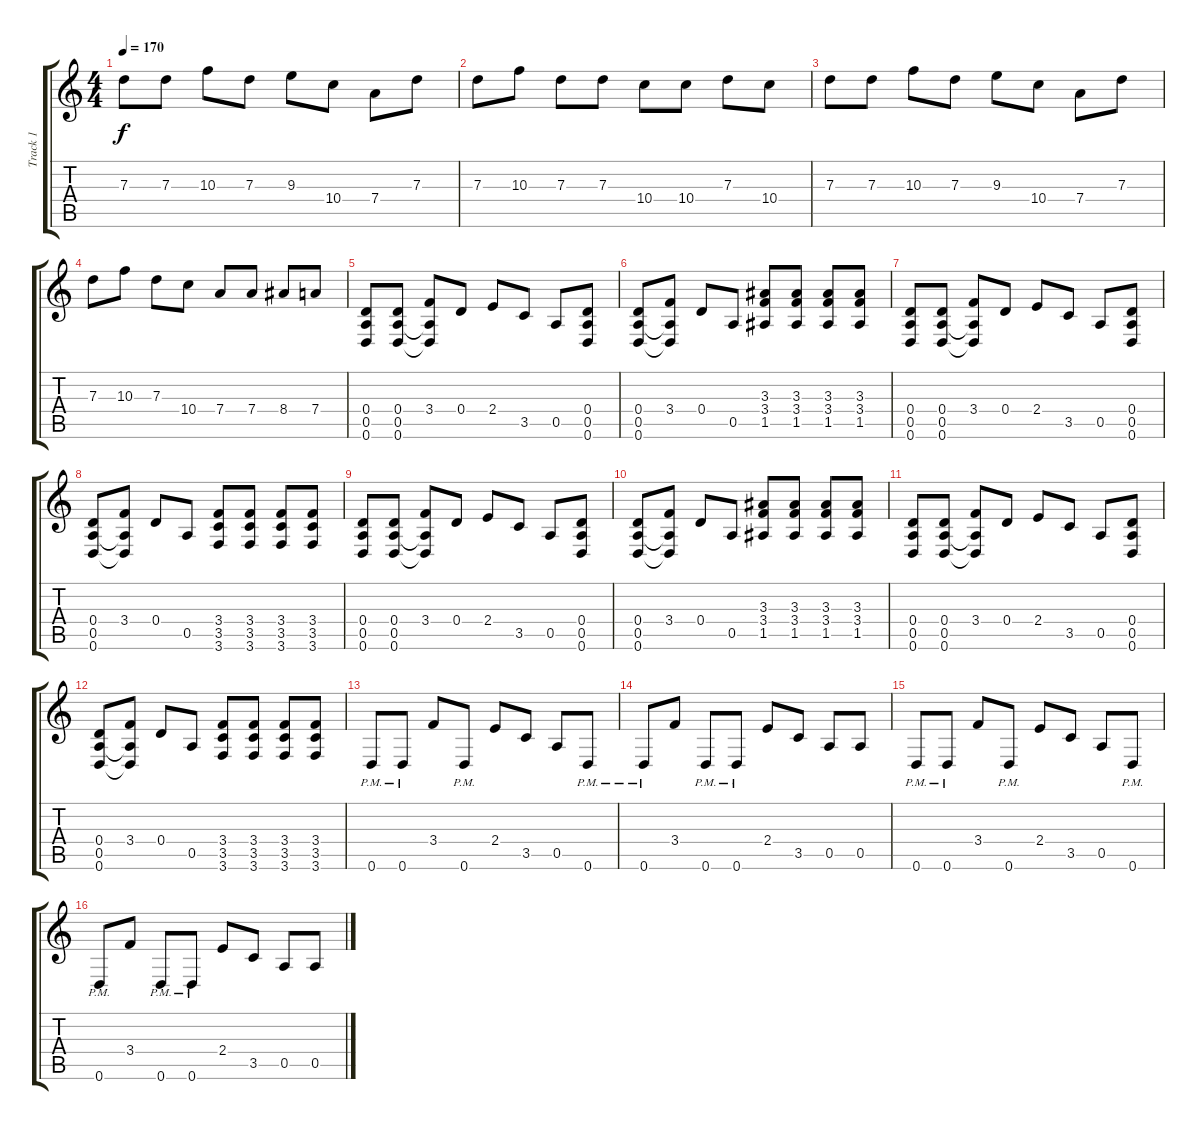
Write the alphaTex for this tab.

\track ("Track 1" "Track 1") {instrument overdrivenguitar}
\staff {score tabs}
\tuning (E4 B3 G3 D3 A2 D2) {hide}
\ts (4 4)
\tempo 170
\clef g2
\ks c
7.3.8{dy f} 7.3.8 10.3.8 7.3.8 9.3.8 10.4.8 7.4.8 7.3.8 |
7.3.8 10.3.8 7.3.8 7.3.8 10.4.8 10.4.8 7.3.8 10.4.8 |
7.3.8 7.3.8 10.3.8 7.3.8 9.3.8 10.4.8 7.4.8 7.3.8 |
7.3.8 10.3.8 7.3.8 10.4.8 7.4.8 7.4.8 8.4.8 7.4.8 |
(0.4 0.5 0.6).8 (0.4 0.5 0.6).8 (3.4 0.5{t} 0.6{t}).8 0.4.8 2.4.8 3.5.8 0.5.8 (0.4 0.5 0.6).8 |
(0.4 0.5 0.6).8 (3.4 0.5{t} 0.6{t}).8 0.4.8 0.5.8 (3.3 3.4 1.5).8 (3.3 3.4 1.5).8 (3.3 3.4 1.5).8 (3.3 3.4 1.5).8 |
(0.4 0.5 0.6).8 (0.4 0.5 0.6).8 (3.4 0.5{t} 0.6{t}).8 0.4.8 2.4.8 3.5.8 0.5.8 (0.4 0.5 0.6).8 |
(0.4 0.5 0.6).8 (3.4 0.5{t} 0.6{t}).8 0.4.8 0.5.8 (3.4 3.5 3.6).8 (3.4 3.5 3.6).8 (3.4 3.5 3.6).8 (3.4 3.5 3.6).8 |
(0.4 0.5 0.6).8 (0.4 0.5 0.6).8 (3.4 0.5{t} 0.6{t}).8 0.4.8 2.4.8 3.5.8 0.5.8 (0.4 0.5 0.6).8 |
(0.4 0.5 0.6).8 (3.4 0.5{t} 0.6{t}).8 0.4.8 0.5.8 (3.3 3.4 1.5).8 (3.3 3.4 1.5).8 (3.3 3.4 1.5).8 (3.3 3.4 1.5).8 |
(0.4 0.5 0.6).8 (0.4 0.5 0.6).8 (3.4 0.5{t} 0.6{t}).8 0.4.8 2.4.8 3.5.8 0.5.8 (0.4 0.5 0.6).8 |
(0.4 0.5 0.6).8 (3.4 0.5{t} 0.6{t}).8 0.4.8 0.5.8 (3.4 3.5 3.6).8 (3.4 3.5 3.6).8 (3.4 3.5 3.6).8 (3.4 3.5 3.6).8 |
0.6{pm}.8 0.6{pm}.8 3.4.8 0.6{pm}.8 2.4.8 3.5.8 0.5.8 0.6{pm}.8 |
0.6{pm}.8 3.4.8 0.6{pm}.8 0.6{pm}.8 2.4.8 3.5.8 0.5.8 0.5.8 |
0.6{pm}.8 0.6{pm}.8 3.4.8 0.6{pm}.8 2.4.8 3.5.8 0.5.8 0.6{pm}.8 |
0.6{pm}.8 3.4.8 0.6{pm}.8 0.6{pm}.8 2.4.8 3.5.8 0.5.8 0.5.8
